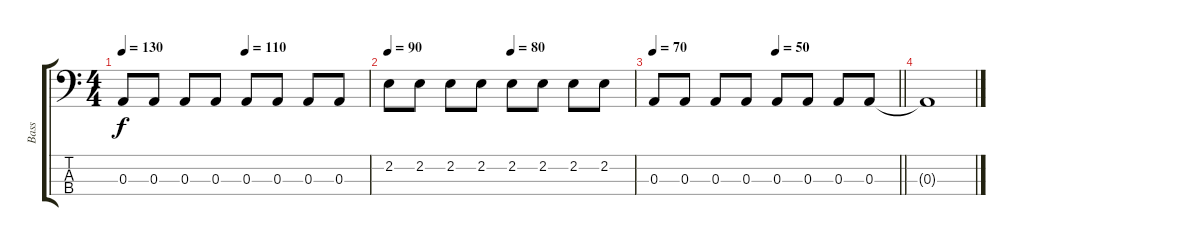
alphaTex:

\track ("Bass" "Bass") {instrument electricbassfinger}
\staff {score tabs}
\tuning (G2 D2 A1 E1) {hide}
\ts (4 4)
\tempo 130
\tempo (110 0.5)
\clef f4
\ks c
0.3.8{dy f} 0.3.8 0.3.8 0.3.8 0.3.8 0.3.8 0.3.8 0.3.8 |
\tempo 90
\tempo (80 0.5)
2.2.8 2.2.8 2.2.8 2.2.8 2.2.8 2.2.8 2.2.8 2.2.8 |
\tempo 70
\tempo (50 0.5)
\barLineRight lightlight
0.3.8 0.3.8 0.3.8 0.3.8 0.3.8 0.3.8 0.3.8 0.3.8 |
0.3{t}.1
